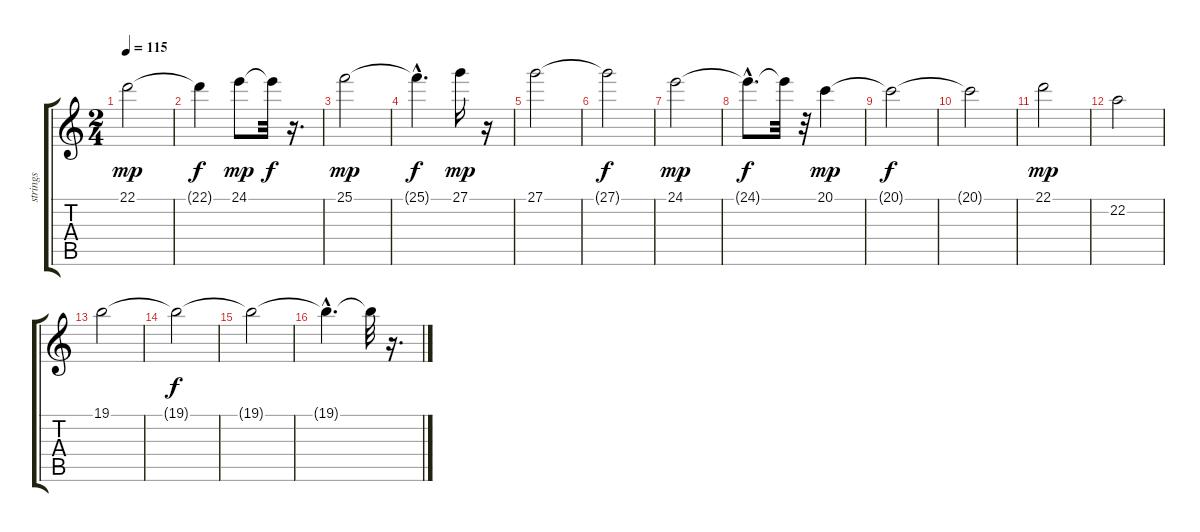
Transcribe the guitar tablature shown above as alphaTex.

\track ("strings" "strings") {instrument stringensemble2}
\staff {score tabs}
\tuning (E4 B3 G3 D3 A2 E2) {hide}
\ts (2 4)
\tempo 115
\clef g2
\ks c
22.1.2{dy mp} |
22.1{t}.4{dy f} 24.1.8{dy mp} 24.1{t}.32{dy f} r.16{d} |
25.1.2{dy mp} |
25.1{hac t}.4{d dy f} 27.1.16{dy mp} r.16 |
27.1.2 |
27.1{t}.2{dy f} |
24.1.2{dy mp} |
24.1{hac t}.8{d dy f} 24.1{t}.32 r.32 20.1.4{dy mp} |
20.1{t}.2{dy f} |
20.1{t}.2 |
22.1.2{dy mp} |
22.2.2 |
19.1.2 |
19.1{t}.2{dy f} |
19.1{t}.2 |
19.1{hac t}.4{d} 19.1{t}.32 r.16{d}
